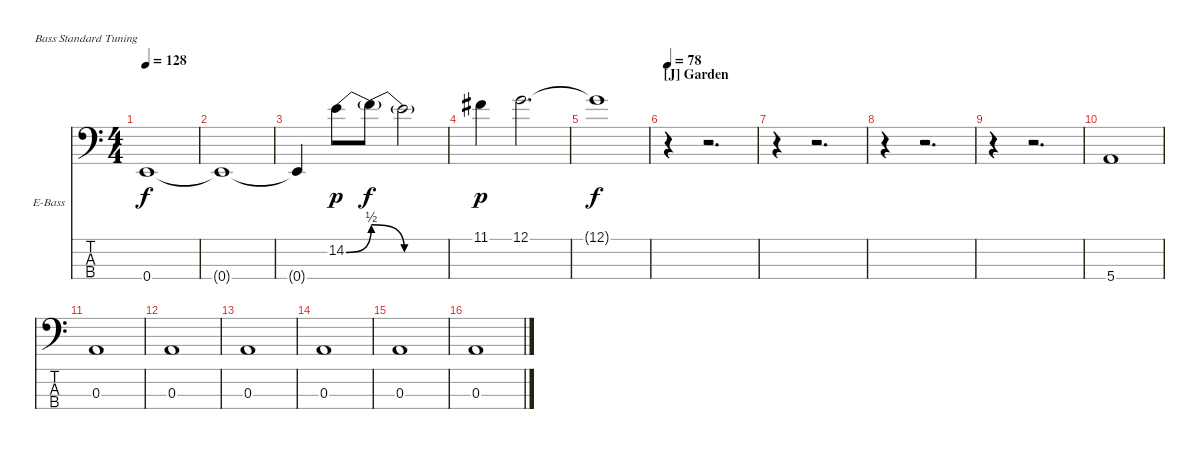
\defaultSystemsLayout 4
\bracketExtendMode nobrackets
\firstSystemTrackNameOrientation horizontal
\otherSystemsTrackNameOrientation horizontal
\track ("Jeff Ament" "E-Bass") {instrument electricbassfinger}
\staff {score tabs}
\tuning (G2 D2 A1 E1)
\ts (4 4)
\tempo 128
\clef f4
\ks c
0.4.1{dy f} |
0.4{t}.1 |
0.4{t}.4 14.2{be (bend 0 0 60 2)}.8{dy p} 14.2{be (release 0 2 60 0) t}.8{dy f} 14.2{be (hold 0 0 60 0) t}.2 |
11.1.4{dy p} 12.1.2{d} |
12.1{t}.1{dy f} |
\section ("J" "Garden")
\tempo 78
r.4 r.2{d} |
r.4 r.2{d} |
r.4 r.2{d} |
r.4 r.2{d} |
5.4.1 |
0.3.1 |
0.3.1 |
0.3.1 |
0.3.1 |
0.3.1 |
0.3.1
